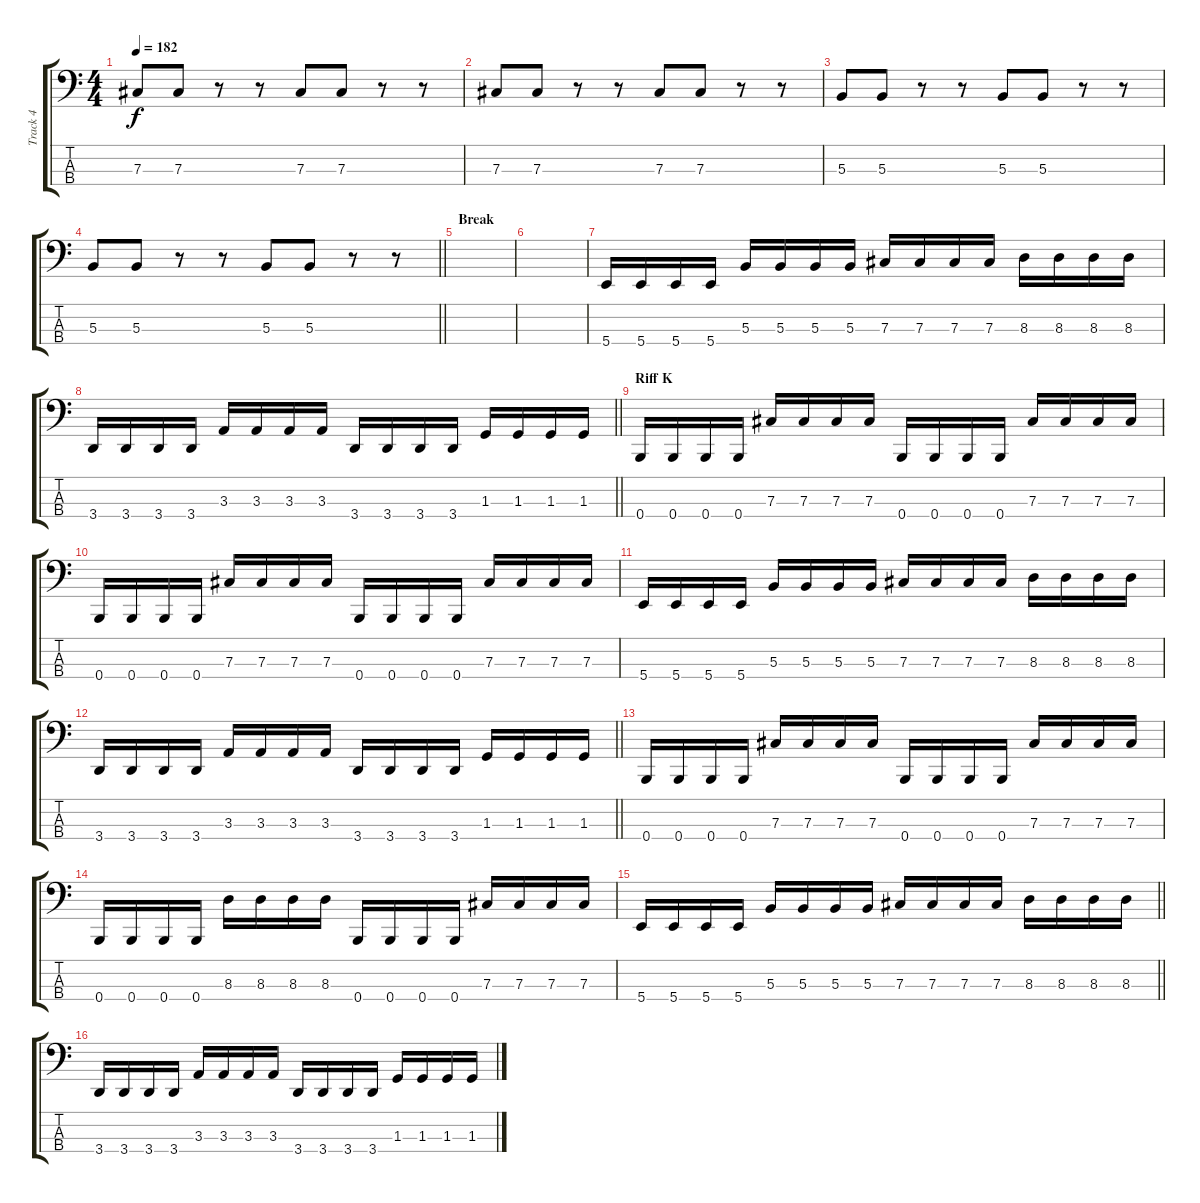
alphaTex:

\track ("Track 4" "Track 4") {instrument electricbasspick}
\staff {score tabs}
\tuning (E2 B1 Gb1 B0) {hide}
\ts (4 4)
\tempo 182
\clef f4
\ks c
7.3.8{dy f} 7.3.8 r.8 r.8 7.3.8 7.3.8 r.8 r.8 |
7.3.8 7.3.8 r.8 r.8 7.3.8 7.3.8 r.8 r.8 |
5.3.8 5.3.8 r.8 r.8 5.3.8 5.3.8 r.8 r.8 |
\barLineRight lightlight
5.3.8 5.3.8 r.8 r.8 5.3.8 5.3.8 r.8 r.8 |
\section ("" "Break")
|
|
5.4.16 5.4.16 5.4.16 5.4.16 5.3.16 5.3.16 5.3.16 5.3.16 7.3.16 7.3.16 7.3.16 7.3.16 8.3.16 8.3.16 8.3.16 8.3.16 |
\barLineRight lightlight
3.4.16 3.4.16 3.4.16 3.4.16 3.3.16 3.3.16 3.3.16 3.3.16 3.4.16 3.4.16 3.4.16 3.4.16 1.3.16 1.3.16 1.3.16 1.3.16 |
\section ("" "Riff K")
0.4.16 0.4.16 0.4.16 0.4.16 7.3.16 7.3.16 7.3.16 7.3.16 0.4.16 0.4.16 0.4.16 0.4.16 7.3.16 7.3.16 7.3.16 7.3.16 |
0.4.16 0.4.16 0.4.16 0.4.16 7.3.16 7.3.16 7.3.16 7.3.16 0.4.16 0.4.16 0.4.16 0.4.16 7.3.16 7.3.16 7.3.16 7.3.16 |
5.4.16 5.4.16 5.4.16 5.4.16 5.3.16 5.3.16 5.3.16 5.3.16 7.3.16 7.3.16 7.3.16 7.3.16 8.3.16 8.3.16 8.3.16 8.3.16 |
\barLineRight lightlight
3.4.16 3.4.16 3.4.16 3.4.16 3.3.16 3.3.16 3.3.16 3.3.16 3.4.16 3.4.16 3.4.16 3.4.16 1.3.16 1.3.16 1.3.16 1.3.16 |
0.4.16 0.4.16 0.4.16 0.4.16 7.3.16 7.3.16 7.3.16 7.3.16 0.4.16 0.4.16 0.4.16 0.4.16 7.3.16 7.3.16 7.3.16 7.3.16 |
0.4.16 0.4.16 0.4.16 0.4.16 8.3.16 8.3.16 8.3.16 8.3.16 0.4.16 0.4.16 0.4.16 0.4.16 7.3.16 7.3.16 7.3.16 7.3.16 |
\barLineRight lightlight
5.4.16 5.4.16 5.4.16 5.4.16 5.3.16 5.3.16 5.3.16 5.3.16 7.3.16 7.3.16 7.3.16 7.3.16 8.3.16 8.3.16 8.3.16 8.3.16 |
3.4.16 3.4.16 3.4.16 3.4.16 3.3.16 3.3.16 3.3.16 3.3.16 3.4.16 3.4.16 3.4.16 3.4.16 1.3.16 1.3.16 1.3.16 1.3.16
